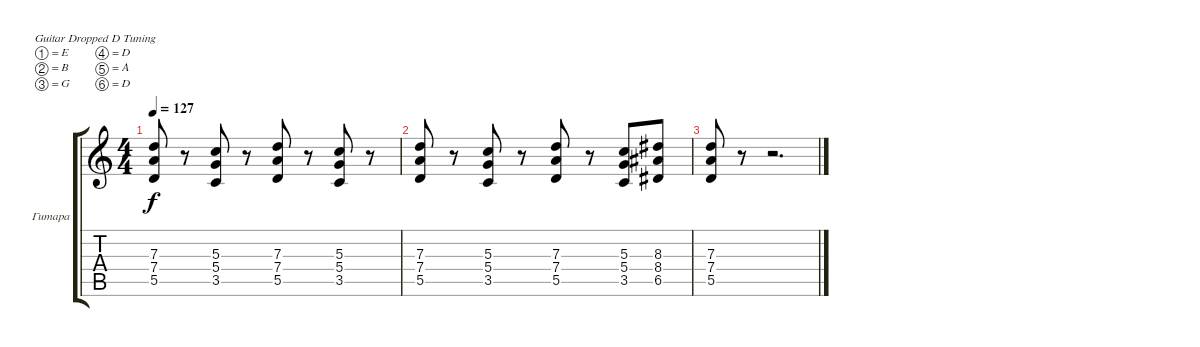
\bracketExtendMode groupsimilarinstruments
\firstSystemTrackNameOrientation horizontal
\otherSystemsTrackNameOrientation horizontal
\track ("Гитара 1" "Гитара") {instrument distortionguitar}
\staff {score tabs}
\tuning (E4 B3 G3 D3 A2 D2)
\ts (4 4)
\tempo 127
\clef g2
\ks c
(7.3 7.4 5.5).8{dy f} r.8 (5.3 5.4 3.5).8 r.8 (7.3 7.4 5.5).8 r.8 (5.3 5.4 3.5).8 r.8 |
(7.3 7.4 5.5).8 r.8 (5.3 5.4 3.5).8 r.8 (7.3 7.4 5.5).8 r.8 (5.3 5.4 3.5).8 (8.3 8.4 6.5).8 |
(7.3 7.4 5.5).8 r.8 r.2{d}
